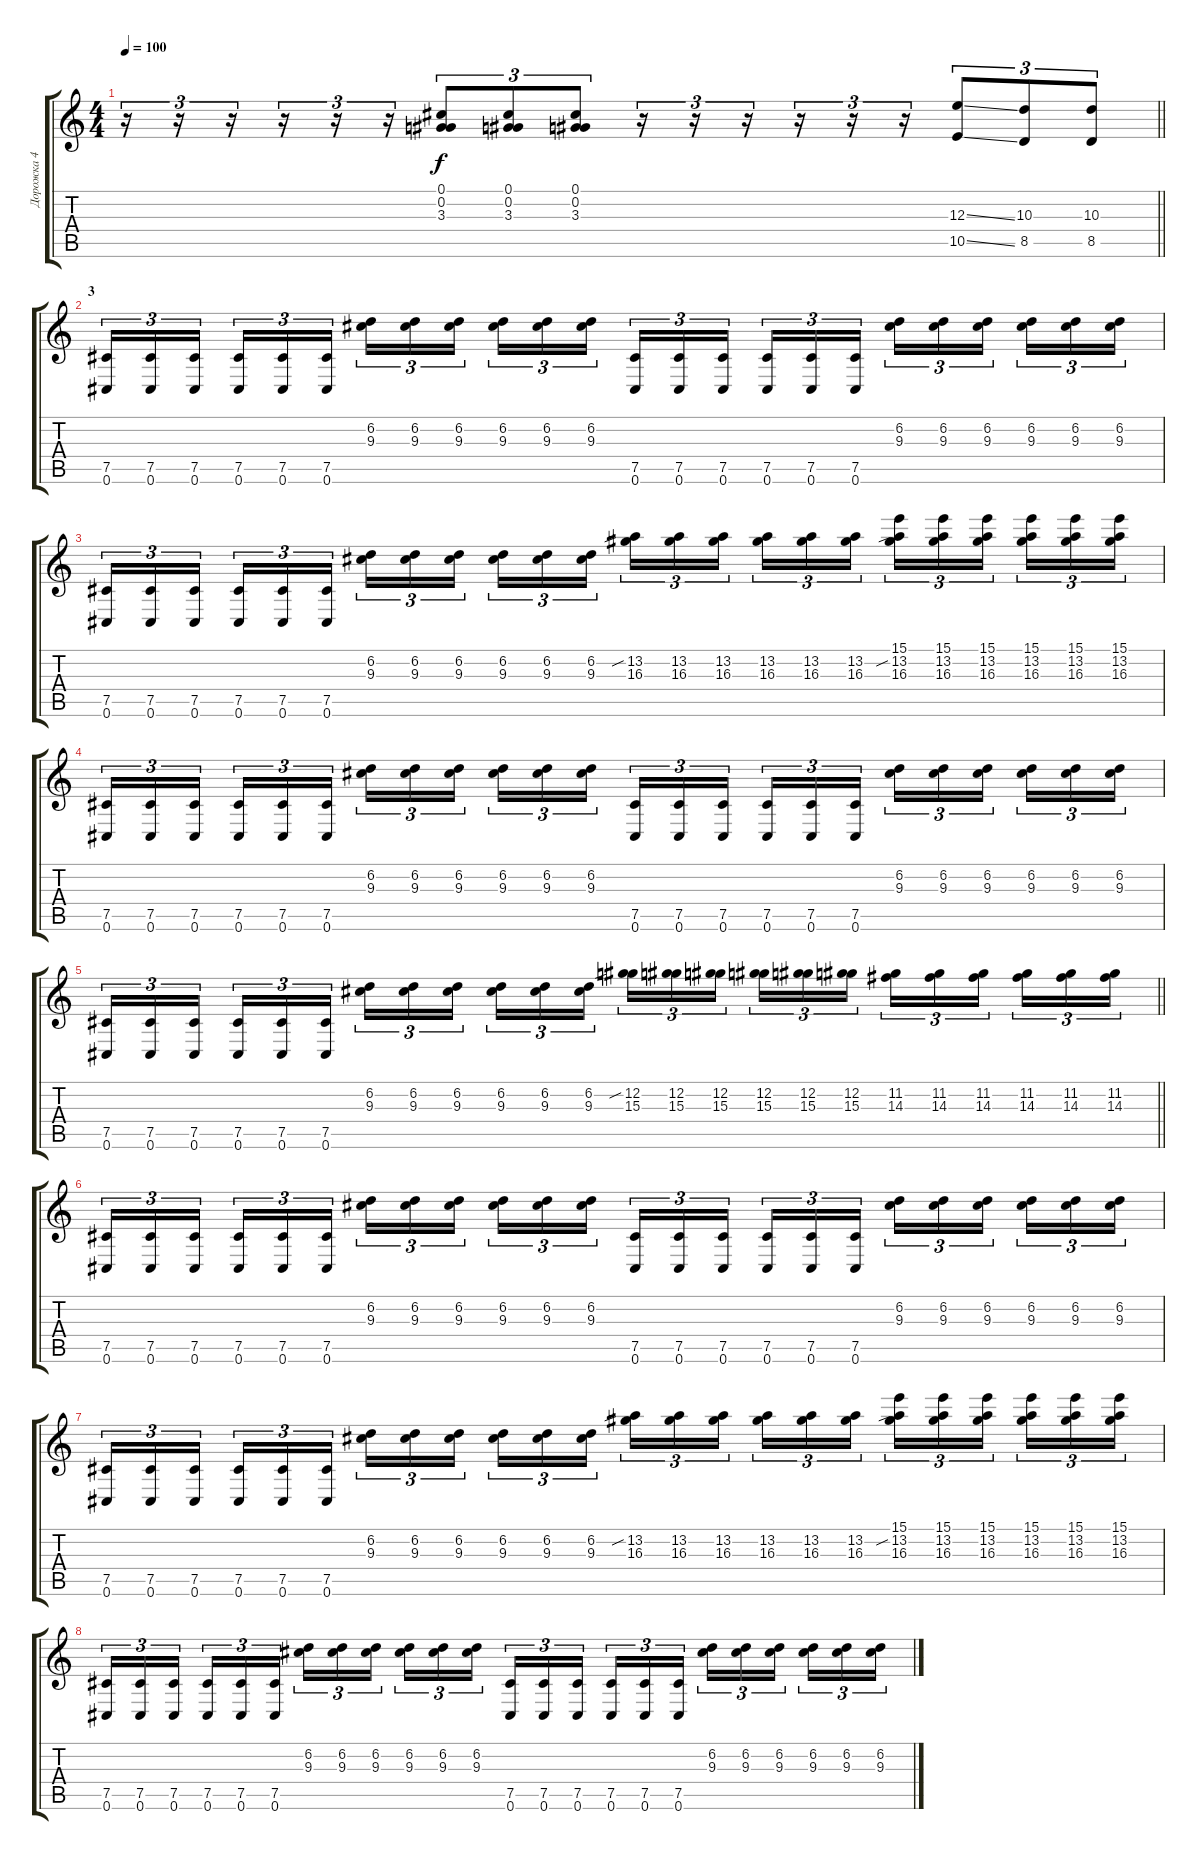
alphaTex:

\track ("Дорожка 4" "Дорожка 4") {instrument distortionguitar}
\staff {score tabs}
\tuning (Db4 Ab3 E3 B2 Gb2 Db2) {hide}
\ts (4 4)
\tempo 100
\clef g2
\barLineRight lightlight
\ks c
r.16{tu (3 2) dy f} r.16{tu (3 2)} r.16{tu (3 2)} r.16{tu (3 2)} r.16{tu (3 2)} r.16{tu (3 2)} (0.1 0.2 3.3).8{tu (3 2)} (0.1 0.2 3.3).8{tu (3 2)} (0.1 0.2 3.3).8{tu (3 2)} r.16{tu (3 2)} r.16{tu (3 2)} r.16{tu (3 2)} r.16{tu (3 2)} r.16{tu (3 2)} r.16{tu (3 2)} (12.3{ss} 10.5{ss}).8{tu (3 2)} (10.3 8.5).8{tu (3 2)} (10.3 8.5).8{tu (3 2)} |
\section ("" "3")
(7.5 0.6).16{tu (3 2)} (7.5 0.6).16{tu (3 2)} (7.5 0.6).16{tu (3 2) beam splitsecondary} (7.5 0.6).16{tu (3 2)} (7.5 0.6).16{tu (3 2)} (7.5 0.6).16{tu (3 2)} (6.2 9.3).16{tu (3 2)} (6.2 9.3).16{tu (3 2)} (6.2 9.3).16{tu (3 2) beam splitsecondary} (6.2 9.3).16{tu (3 2)} (6.2 9.3).16{tu (3 2)} (6.2 9.3).16{tu (3 2)} (7.5 0.6).16{tu (3 2)} (7.5 0.6).16{tu (3 2)} (7.5 0.6).16{tu (3 2) beam splitsecondary} (7.5 0.6).16{tu (3 2)} (7.5 0.6).16{tu (3 2)} (7.5 0.6).16{tu (3 2)} (6.2 9.3).16{tu (3 2)} (6.2 9.3).16{tu (3 2)} (6.2 9.3).16{tu (3 2) beam splitsecondary} (6.2 9.3).16{tu (3 2)} (6.2 9.3).16{tu (3 2)} (6.2 9.3).16{tu (3 2)} |
(7.5 0.6).16{tu (3 2)} (7.5 0.6).16{tu (3 2)} (7.5 0.6).16{tu (3 2) beam splitsecondary} (7.5 0.6).16{tu (3 2)} (7.5 0.6).16{tu (3 2)} (7.5 0.6).16{tu (3 2)} (6.2 9.3).16{tu (3 2)} (6.2 9.3).16{tu (3 2)} (6.2 9.3).16{tu (3 2) beam splitsecondary} (6.2 9.3).16{tu (3 2)} (6.2 9.3).16{tu (3 2)} (6.2 9.3).16{tu (3 2)} (13.2{sib} 16.3).16{tu (3 2)} (13.2 16.3).16{tu (3 2)} (13.2 16.3).16{tu (3 2) beam splitsecondary} (13.2 16.3).16{tu (3 2)} (13.2 16.3).16{tu (3 2)} (13.2 16.3).16{tu (3 2)} (15.1 13.2{sib} 16.3).16{tu (3 2)} (15.1 13.2 16.3).16{tu (3 2)} (15.1 13.2 16.3).16{tu (3 2) beam splitsecondary} (15.1 13.2 16.3).16{tu (3 2)} (15.1 13.2 16.3).16{tu (3 2)} (15.1 13.2 16.3).16{tu (3 2)} |
(7.5 0.6).16{tu (3 2)} (7.5 0.6).16{tu (3 2)} (7.5 0.6).16{tu (3 2) beam splitsecondary} (7.5 0.6).16{tu (3 2)} (7.5 0.6).16{tu (3 2)} (7.5 0.6).16{tu (3 2)} (6.2 9.3).16{tu (3 2)} (6.2 9.3).16{tu (3 2)} (6.2 9.3).16{tu (3 2) beam splitsecondary} (6.2 9.3).16{tu (3 2)} (6.2 9.3).16{tu (3 2)} (6.2 9.3).16{tu (3 2)} (7.5 0.6).16{tu (3 2)} (7.5 0.6).16{tu (3 2)} (7.5 0.6).16{tu (3 2) beam splitsecondary} (7.5 0.6).16{tu (3 2)} (7.5 0.6).16{tu (3 2)} (7.5 0.6).16{tu (3 2)} (6.2 9.3).16{tu (3 2)} (6.2 9.3).16{tu (3 2)} (6.2 9.3).16{tu (3 2) beam splitsecondary} (6.2 9.3).16{tu (3 2)} (6.2 9.3).16{tu (3 2)} (6.2 9.3).16{tu (3 2)} |
\barLineRight lightlight
(7.5 0.6).16{tu (3 2)} (7.5 0.6).16{tu (3 2)} (7.5 0.6).16{tu (3 2) beam splitsecondary} (7.5 0.6).16{tu (3 2)} (7.5 0.6).16{tu (3 2)} (7.5 0.6).16{tu (3 2)} (6.2 9.3).16{tu (3 2)} (6.2 9.3).16{tu (3 2)} (6.2 9.3).16{tu (3 2) beam splitsecondary} (6.2 9.3).16{tu (3 2)} (6.2 9.3).16{tu (3 2)} (6.2 9.3).16{tu (3 2)} (12.2{sib} 15.3).16{tu (3 2)} (12.2 15.3).16{tu (3 2)} (12.2 15.3).16{tu (3 2) beam splitsecondary} (12.2 15.3).16{tu (3 2)} (12.2 15.3).16{tu (3 2)} (12.2 15.3).16{tu (3 2)} (11.2 14.3).16{tu (3 2)} (11.2 14.3).16{tu (3 2)} (11.2 14.3).16{tu (3 2) beam splitsecondary} (11.2 14.3).16{tu (3 2)} (11.2 14.3).16{tu (3 2)} (11.2 14.3).16{tu (3 2)} |
(7.5 0.6).16{tu (3 2)} (7.5 0.6).16{tu (3 2)} (7.5 0.6).16{tu (3 2) beam splitsecondary} (7.5 0.6).16{tu (3 2)} (7.5 0.6).16{tu (3 2)} (7.5 0.6).16{tu (3 2)} (6.2 9.3).16{tu (3 2)} (6.2 9.3).16{tu (3 2)} (6.2 9.3).16{tu (3 2) beam splitsecondary} (6.2 9.3).16{tu (3 2)} (6.2 9.3).16{tu (3 2)} (6.2 9.3).16{tu (3 2)} (7.5 0.6).16{tu (3 2)} (7.5 0.6).16{tu (3 2)} (7.5 0.6).16{tu (3 2) beam splitsecondary} (7.5 0.6).16{tu (3 2)} (7.5 0.6).16{tu (3 2)} (7.5 0.6).16{tu (3 2)} (6.2 9.3).16{tu (3 2)} (6.2 9.3).16{tu (3 2)} (6.2 9.3).16{tu (3 2) beam splitsecondary} (6.2 9.3).16{tu (3 2)} (6.2 9.3).16{tu (3 2)} (6.2 9.3).16{tu (3 2)} |
(7.5 0.6).16{tu (3 2)} (7.5 0.6).16{tu (3 2)} (7.5 0.6).16{tu (3 2) beam splitsecondary} (7.5 0.6).16{tu (3 2)} (7.5 0.6).16{tu (3 2)} (7.5 0.6).16{tu (3 2)} (6.2 9.3).16{tu (3 2)} (6.2 9.3).16{tu (3 2)} (6.2 9.3).16{tu (3 2) beam splitsecondary} (6.2 9.3).16{tu (3 2)} (6.2 9.3).16{tu (3 2)} (6.2 9.3).16{tu (3 2)} (13.2{sib} 16.3).16{tu (3 2)} (13.2 16.3).16{tu (3 2)} (13.2 16.3).16{tu (3 2) beam splitsecondary} (13.2 16.3).16{tu (3 2)} (13.2 16.3).16{tu (3 2)} (13.2 16.3).16{tu (3 2)} (15.1 13.2{sib} 16.3).16{tu (3 2)} (15.1 13.2 16.3).16{tu (3 2)} (15.1 13.2 16.3).16{tu (3 2) beam splitsecondary} (15.1 13.2 16.3).16{tu (3 2)} (15.1 13.2 16.3).16{tu (3 2)} (15.1 13.2 16.3).16{tu (3 2)} |
(7.5 0.6).16{tu (3 2)} (7.5 0.6).16{tu (3 2)} (7.5 0.6).16{tu (3 2) beam splitsecondary} (7.5 0.6).16{tu (3 2)} (7.5 0.6).16{tu (3 2)} (7.5 0.6).16{tu (3 2)} (6.2 9.3).16{tu (3 2)} (6.2 9.3).16{tu (3 2)} (6.2 9.3).16{tu (3 2) beam splitsecondary} (6.2 9.3).16{tu (3 2)} (6.2 9.3).16{tu (3 2)} (6.2 9.3).16{tu (3 2)} (7.5 0.6).16{tu (3 2)} (7.5 0.6).16{tu (3 2)} (7.5 0.6).16{tu (3 2) beam splitsecondary} (7.5 0.6).16{tu (3 2)} (7.5 0.6).16{tu (3 2)} (7.5 0.6).16{tu (3 2)} (6.2 9.3).16{tu (3 2)} (6.2 9.3).16{tu (3 2)} (6.2 9.3).16{tu (3 2) beam splitsecondary} (6.2 9.3).16{tu (3 2)} (6.2 9.3).16{tu (3 2)} (6.2 9.3).16{tu (3 2)}
